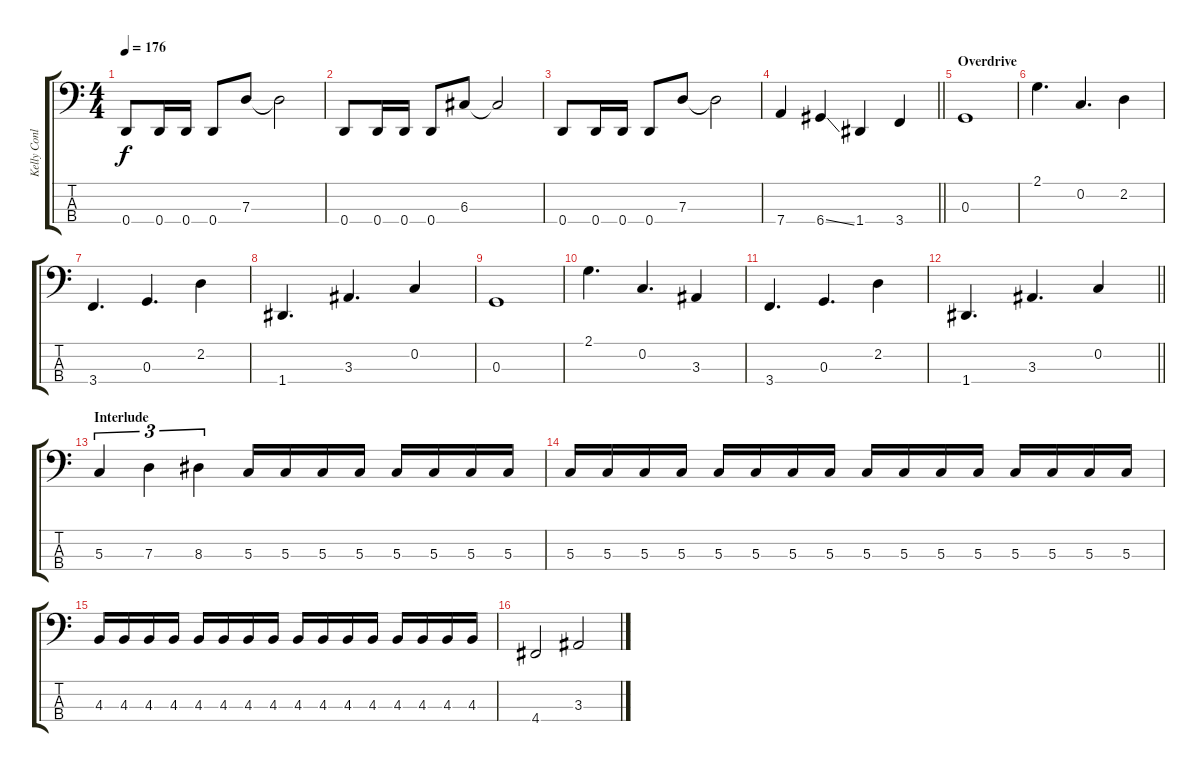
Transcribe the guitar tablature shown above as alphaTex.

\track ("Kelly Conlon " "Kelly Conl") {instrument electricbassfinger}
\staff {score tabs}
\tuning (F2 C2 G1 D1) {hide}
\ts (4 4)
\tempo 176
\clef f4
\ks c
0.4.8{dy f} 0.4.16 0.4.16 0.4.8 7.3.8 7.3{t}.2 |
0.4.8 0.4.16 0.4.16 0.4.8 6.3.8 6.3{t}.2 |
0.4.8 0.4.16 0.4.16 0.4.8 7.3.8 7.3{t}.2 |
\barLineRight lightlight
7.4.4 6.4{ss}.4 1.4.4 3.4.4 |
\section ("" "Overdrive")
0.3.1 |
2.1.4{d} 0.2.4{d} 2.2.4 |
3.4.4{d} 0.3.4{d} 2.2.4 |
1.4.4{d} 3.3.4{d} 0.2.4 |
0.3.1 |
2.1.4{d} 0.2.4{d} 3.3.4 |
3.4.4{d} 0.3.4{d} 2.2.4 |
\barLineRight lightlight
1.4.4{d} 3.3.4{d} 0.2.4 |
\section ("" "Interlude")
5.3.4{tu (3 2)} 7.3.4{tu (3 2)} 8.3.4{tu (3 2)} 5.3.16 5.3.16 5.3.16 5.3.16 5.3.16 5.3.16 5.3.16 5.3.16 |
5.3.16 5.3.16 5.3.16 5.3.16 5.3.16 5.3.16 5.3.16 5.3.16 5.3.16 5.3.16 5.3.16 5.3.16 5.3.16 5.3.16 5.3.16 5.3.16 |
4.3.16 4.3.16 4.3.16 4.3.16 4.3.16 4.3.16 4.3.16 4.3.16 4.3.16 4.3.16 4.3.16 4.3.16 4.3.16 4.3.16 4.3.16 4.3.16 |
4.4.2 3.3.2
